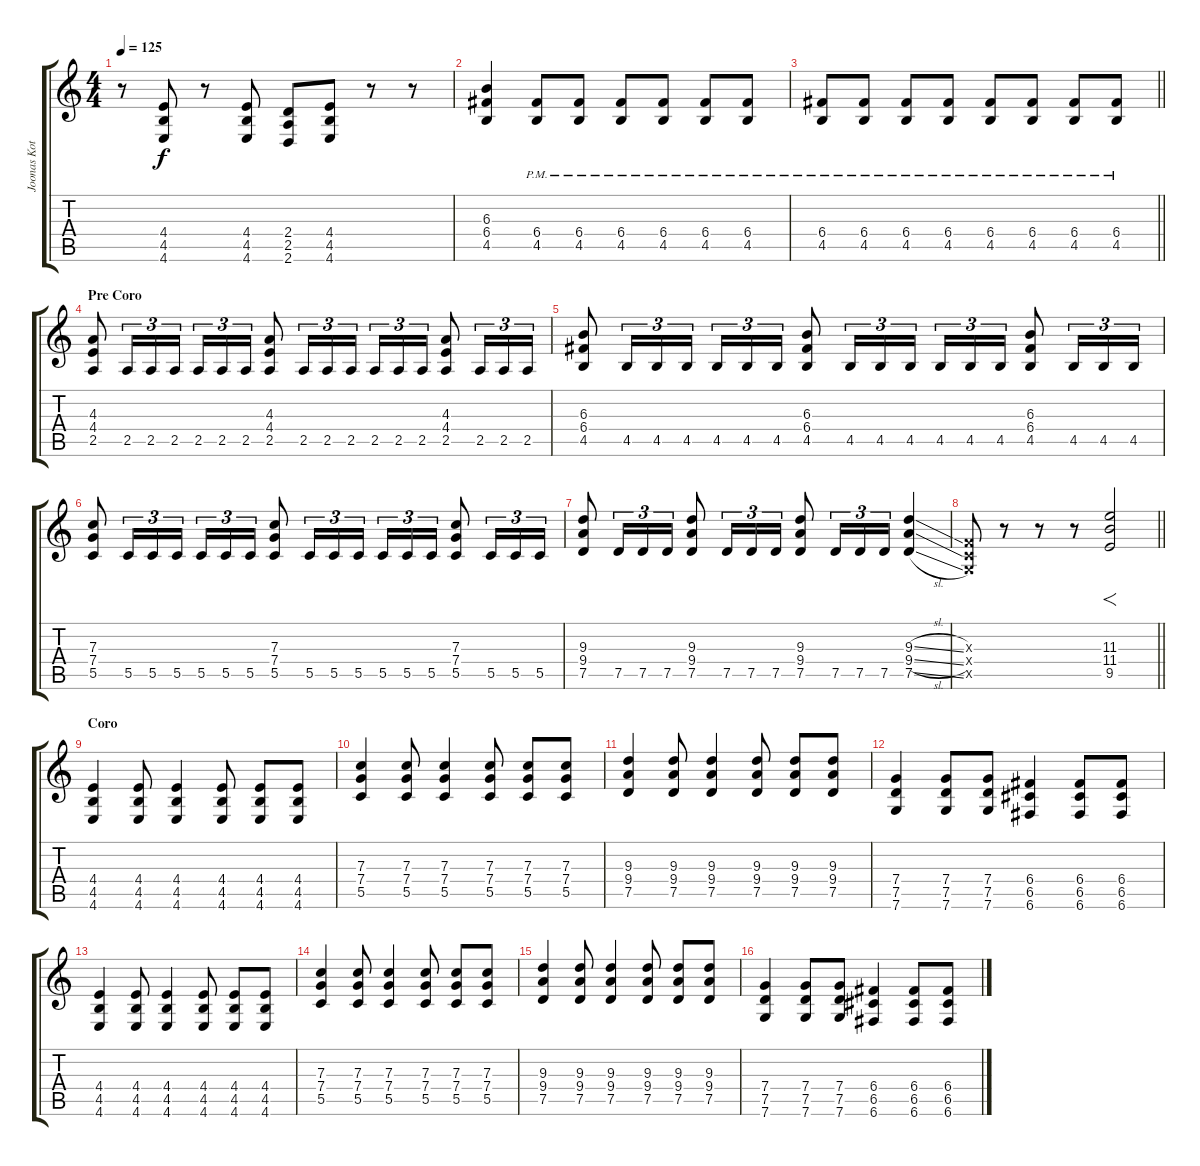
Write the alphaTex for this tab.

\track ("Joonas Koto" "Joonas Kot") {instrument distortionguitar}
\staff {score tabs}
\tuning (D4 A3 F3 C3 G2 C2) {hide}
\ts (4 4)
\tempo 125
\clef g2
\ks c
r.8{dy f} (4.4 4.5 4.6).8 r.8 (4.4 4.5 4.6).8 (2.4 2.5 2.6).8 (4.4 4.5 4.6).8 r.8 r.8 |
(6.3 6.4 4.5).4 (6.4{pm} 4.5{pm}).8 (6.4{pm} 4.5{pm}).8 (6.4{pm} 4.5{pm}).8 (6.4{pm} 4.5{pm}).8 (6.4{pm} 4.5{pm}).8 (6.4{pm} 4.5{pm}).8 |
\barLineRight lightlight
(6.4{pm} 4.5{pm}).8 (6.4{pm} 4.5{pm}).8 (6.4{pm} 4.5{pm}).8 (6.4{pm} 4.5{pm}).8 (6.4{pm} 4.5{pm}).8 (6.4{pm} 4.5{pm}).8 (6.4{pm} 4.5{pm}).8 (6.4{pm} 4.5{pm}).8 |
\section ("" "Pre Coro")
(4.3 4.4 2.5).8 2.5.16{tu (3 2)} 2.5.16{tu (3 2)} 2.5.16{tu (3 2)} 2.5.16{tu (3 2)} 2.5.16{tu (3 2)} 2.5.16{tu (3 2)} (4.3 4.4 2.5).8 2.5.16{tu (3 2)} 2.5.16{tu (3 2)} 2.5.16{tu (3 2) beam splitsecondary} 2.5.16{tu (3 2)} 2.5.16{tu (3 2)} 2.5.16{tu (3 2)} (4.3 4.4 2.5).8 2.5.16{tu (3 2)} 2.5.16{tu (3 2)} 2.5.16{tu (3 2)} |
(6.3 6.4 4.5).8 4.5.16{tu (3 2)} 4.5.16{tu (3 2)} 4.5.16{tu (3 2)} 4.5.16{tu (3 2)} 4.5.16{tu (3 2)} 4.5.16{tu (3 2)} (6.3 6.4 4.5).8 4.5.16{tu (3 2)} 4.5.16{tu (3 2)} 4.5.16{tu (3 2) beam splitsecondary} 4.5.16{tu (3 2)} 4.5.16{tu (3 2)} 4.5.16{tu (3 2)} (6.3 6.4 4.5).8 4.5.16{tu (3 2)} 4.5.16{tu (3 2)} 4.5.16{tu (3 2)} |
(7.3 7.4 5.5).8 5.5.16{tu (3 2)} 5.5.16{tu (3 2)} 5.5.16{tu (3 2)} 5.5.16{tu (3 2)} 5.5.16{tu (3 2)} 5.5.16{tu (3 2)} (7.3 7.4 5.5).8 5.5.16{tu (3 2)} 5.5.16{tu (3 2)} 5.5.16{tu (3 2) beam splitsecondary} 5.5.16{tu (3 2)} 5.5.16{tu (3 2)} 5.5.16{tu (3 2)} (7.3 7.4 5.5).8 5.5.16{tu (3 2)} 5.5.16{tu (3 2)} 5.5.16{tu (3 2)} |
(9.3 9.4 7.5).8 7.5.16{tu (3 2)} 7.5.16{tu (3 2)} 7.5.16{tu (3 2)} (9.3 9.4 7.5).8 7.5.16{tu (3 2)} 7.5.16{tu (3 2)} 7.5.16{tu (3 2)} (9.3 9.4 7.5).8 7.5.16{tu (3 2)} 7.5.16{tu (3 2)} 7.5.16{tu (3 2)} (9.3{sl} 9.4{sl} 7.5{sl}).4 |
\barLineRight lightlight
(0.3{x} 0.4{x} 0.5{x}).8 r.8 r.8 r.8 (11.3 11.4 9.5).2{f} |
\section ("" "Coro")
(4.4 4.5 4.6).4 (4.4 4.5 4.6).8 (4.4 4.5 4.6).4 (4.4 4.5 4.6).8 (4.4 4.5 4.6).8 (4.4 4.5 4.6).8 |
(7.3 7.4 5.5).4 (7.3 7.4 5.5).8 (7.3 7.4 5.5).4 (7.3 7.4 5.5).8 (7.3 7.4 5.5).8 (7.3 7.4 5.5).8 |
(9.3 9.4 7.5).4 (9.3 9.4 7.5).8 (9.3 9.4 7.5).4 (9.3 9.4 7.5).8 (9.3 9.4 7.5).8 (9.3 9.4 7.5).8 |
(7.4 7.5 7.6).4 (7.4 7.5 7.6).8 (7.4 7.5 7.6).8 (6.4 6.5 6.6).4 (6.4 6.5 6.6).8 (6.4 6.5 6.6).8 |
(4.4 4.5 4.6).4 (4.4 4.5 4.6).8 (4.4 4.5 4.6).4 (4.4 4.5 4.6).8 (4.4 4.5 4.6).8 (4.4 4.5 4.6).8 |
(7.3 7.4 5.5).4 (7.3 7.4 5.5).8 (7.3 7.4 5.5).4 (7.3 7.4 5.5).8 (7.3 7.4 5.5).8 (7.3 7.4 5.5).8 |
(9.3 9.4 7.5).4 (9.3 9.4 7.5).8 (9.3 9.4 7.5).4 (9.3 9.4 7.5).8 (9.3 9.4 7.5).8 (9.3 9.4 7.5).8 |
(7.4 7.5 7.6).4 (7.4 7.5 7.6).8 (7.4 7.5 7.6).8 (6.4 6.5 6.6).4 (6.4 6.5 6.6).8 (6.4 6.5 6.6).8
